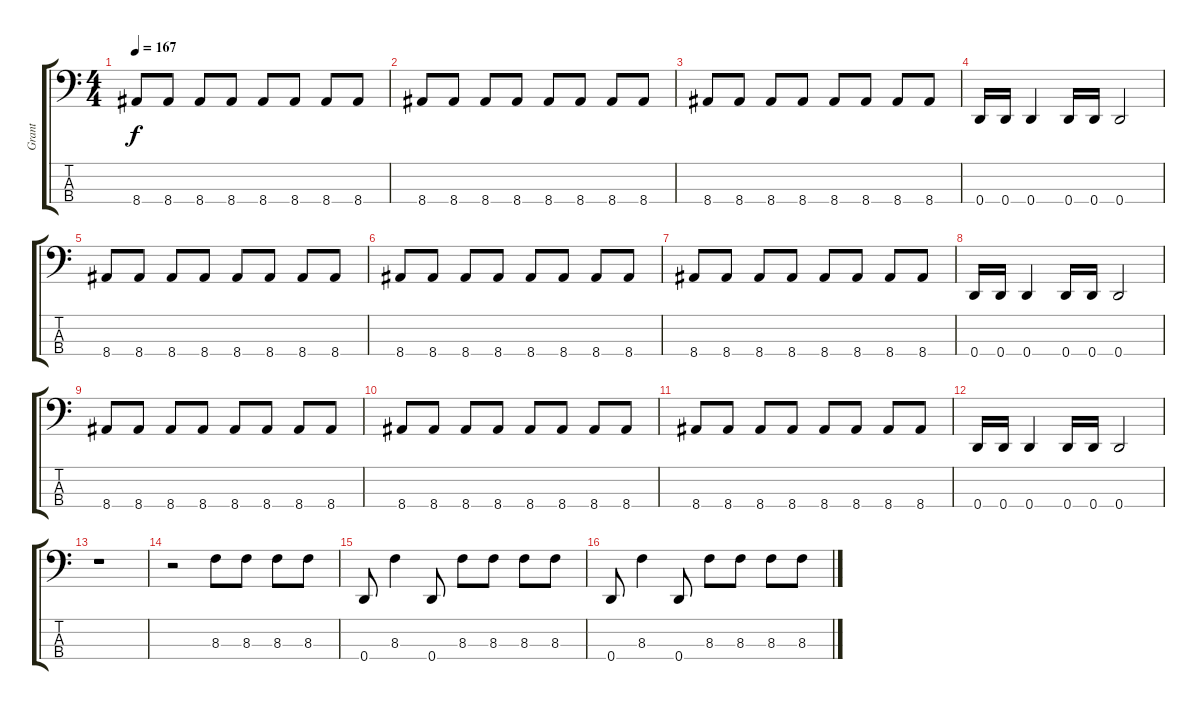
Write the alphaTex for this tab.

\track ("Grant" "Grant") {instrument electricbassfinger}
\staff {score tabs}
\tuning (G2 D2 A1 D1) {hide}
\ts (4 4)
\tempo 167
\clef f4
\ks c
8.4.8{dy f} 8.4.8 8.4.8 8.4.8 8.4.8 8.4.8 8.4.8 8.4.8 |
8.4.8 8.4.8 8.4.8 8.4.8 8.4.8 8.4.8 8.4.8 8.4.8 |
8.4.8 8.4.8 8.4.8 8.4.8 8.4.8 8.4.8 8.4.8 8.4.8 |
0.4.16 0.4.16 0.4.4 0.4.16 0.4.16 0.4.2 |
8.4.8 8.4.8 8.4.8 8.4.8 8.4.8 8.4.8 8.4.8 8.4.8 |
8.4.8 8.4.8 8.4.8 8.4.8 8.4.8 8.4.8 8.4.8 8.4.8 |
8.4.8 8.4.8 8.4.8 8.4.8 8.4.8 8.4.8 8.4.8 8.4.8 |
0.4.16 0.4.16 0.4.4 0.4.16 0.4.16 0.4.2 |
8.4.8 8.4.8 8.4.8 8.4.8 8.4.8 8.4.8 8.4.8 8.4.8 |
8.4.8 8.4.8 8.4.8 8.4.8 8.4.8 8.4.8 8.4.8 8.4.8 |
8.4.8 8.4.8 8.4.8 8.4.8 8.4.8 8.4.8 8.4.8 8.4.8 |
0.4.16 0.4.16 0.4.4 0.4.16 0.4.16 0.4.2 |
r.1 |
r.2 8.3.8 8.3.8 8.3.8 8.3.8 |
0.4.8 8.3.4 0.4.8 8.3.8 8.3.8 8.3.8 8.3.8 |
0.4.8 8.3.4 0.4.8 8.3.8 8.3.8 8.3.8 8.3.8
